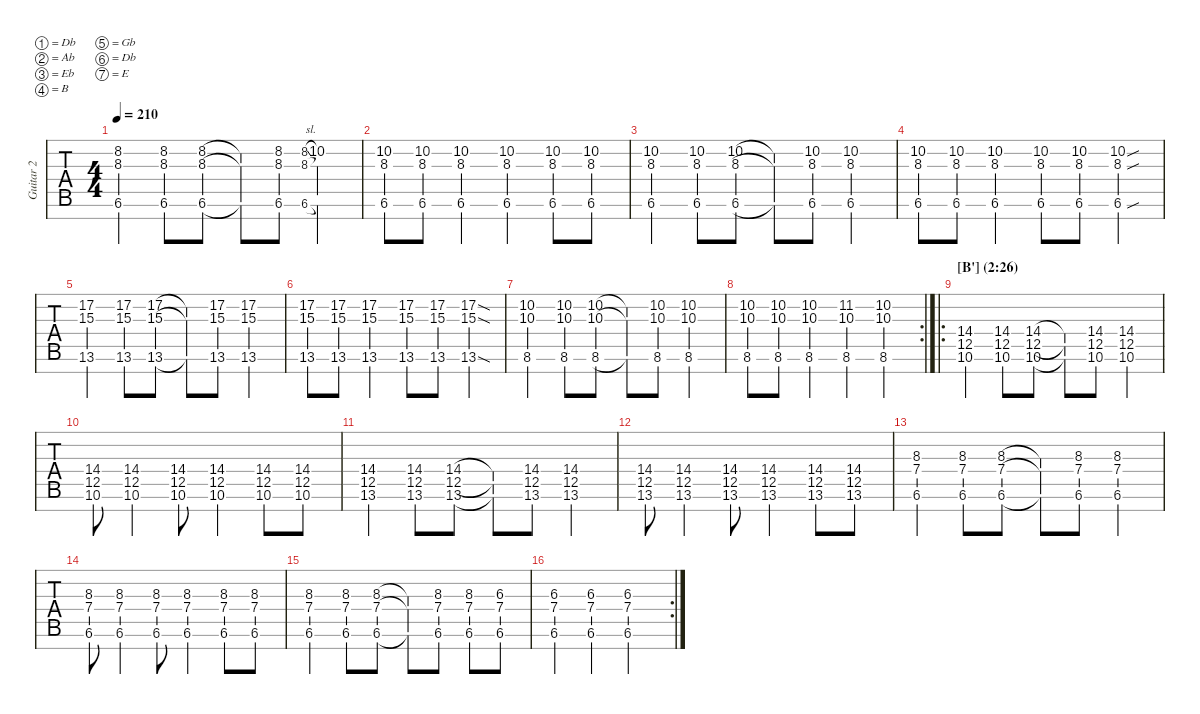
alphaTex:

\defaultSystemsLayout 4
\hideDynamics
\bracketExtendMode nobrackets
\multiTrackTrackNamePolicy allsystems
\firstSystemTrackNameMode fullname
\otherSystemsTrackNameMode fullname
\track ("Guitar 2" "Gtr. 2") {instrument overdrivenguitar}
\staff {tabs}
\tuning (Db4 Ab3 Eb3 B2 Gb2 Db2 E1)
\ts (4 4)
\tempo 210
\clef g2
\ks c
(6.6 8.2 8.3).4{dy mf} (6.6 8.2 8.3).8 (6.6 8.2 8.3).8 (6.6{t} 8.2{t} 8.3{t}).8 (6.6 8.2 8.3).8 (8.2{sl} 8.3 6.6).8{gr onbeat} (10.2{acc #} 8.3{t} 6.6{t}).4 |
(6.6 8.3 10.2{acc #}).8 (6.6 8.3 10.2{acc #}).8 (6.6 8.3 10.2{acc #}).4 (6.6 8.3 10.2{acc #}).4 (6.6 8.3 10.2{acc #}).8 (6.6 8.3 10.2{acc #}).8 |
(6.6 8.3 10.2{acc #}).4 (6.6 8.3 10.2{acc #}).8 (6.6 8.3 10.2{acc #}).8 (6.6{t} 8.3{t} 10.2{t acc #}).8 (6.6 8.3 10.2{acc #}).8 (6.6 8.3 10.2{acc #}).4 |
(6.6 8.3 10.2{acc #}).8 (6.6 8.3 10.2{acc #}).8 (6.6 8.3 10.2{acc #}).4 (6.6 8.3 10.2{acc #}).8 (6.6 8.3 10.2{acc #}).8 (6.6{sou} 8.3{sou} 10.2{sou acc #}).4 |
(15.3{acc #} 17.2{acc #} 13.6).4 (15.3{acc #} 17.2{acc #} 13.6).8 (15.3{acc #} 17.2{acc #} 13.6).8 (15.3{t acc #} 17.2{t acc #} 13.6{t}).8 (15.3{acc #} 17.2{acc #} 13.6).8 (15.3{acc #} 17.2{acc #} 13.6).4 |
(15.3{acc #} 17.2{acc #} 13.6).8 (15.3{acc #} 17.2{acc #} 13.6).8 (15.3{acc #} 17.2{acc #} 13.6).4 (15.3{acc #} 17.2{acc #} 13.6).8 (15.3{acc #} 17.2{acc #} 13.6).8 (15.3{sod acc #} 17.2{sod acc #} 13.6{sod}).4 |
(8.6 10.2{acc #} 10.3{acc #}).4 (8.6 10.2{acc #} 10.3{acc #}).8 (8.6 10.2{acc #} 10.3{acc #}).8 (8.6{t} 10.2{t acc #} 10.3{t acc #}).8 (8.6 10.2{acc #} 10.3{acc #}).8 (8.6 10.2{acc #} 10.3{acc #}).4 |
\rc 2
(8.6 10.2{acc #} 10.3{acc #}).8 (8.6 10.2{acc #} 10.3{acc #}).8 (8.6 10.2{acc #} 10.3{acc #}).4 (8.6 11.2 10.3{acc #}).4 (8.6 10.2{acc #} 10.3{acc #}).4 |
\ro
\section ("" "[B'] (2:26)")
(14.4{acc #} 12.5{acc #} 10.6).4{dy p} (14.4{acc #} 12.5{acc #} 10.6).8 (14.4{acc #} 12.5{acc #} 10.6).8 (14.4{t acc #} 12.5{t acc #} 10.6{t}).8 (14.4{acc #} 12.5{acc #} 10.6).8 (14.4{acc #} 12.5{acc #} 10.6).4 |
(14.4{acc #} 12.5{acc #} 10.6).8 (14.4{acc #} 12.5{acc #} 10.6).4 (14.4{acc #} 12.5{acc #} 10.6).8 (14.4{acc #} 12.5{acc #} 10.6).4 (14.4{acc #} 12.5{acc #} 10.6).8 (14.4{acc #} 12.5{acc #} 10.6).8 |
(14.4{acc #} 12.5{acc #} 13.6).4 (14.4{acc #} 12.5{acc #} 13.6).8 (14.4{acc #} 12.5{acc #} 13.6).8 (14.4{t acc #} 12.5{t acc #} 13.6{t}).8 (14.4{acc #} 12.5{acc #} 13.6).8 (14.4{acc #} 12.5{acc #} 13.6).4 |
(14.4{acc #} 12.5{acc #} 13.6).8 (14.4{acc #} 12.5{acc #} 13.6).4 (14.4{acc #} 12.5{acc #} 13.6).8 (14.4{acc #} 12.5{acc #} 13.6).4 (14.4{acc #} 12.5{acc #} 13.6).8 (14.4{acc #} 12.5{acc #} 13.6).8 |
(8.3 7.4{acc #} 6.6).4 (8.3 7.4{acc #} 6.6).8 (8.3 7.4{acc #} 6.6).8 (8.3{t} 7.4{t acc #} 6.6{t}).8 (8.3 7.4{acc #} 6.6).8 (8.3 7.4{acc #} 6.6).4 |
(8.3 7.4{acc #} 6.6).8 (8.3 7.4{acc #} 6.6).4 (8.3 7.4{acc #} 6.6).8 (8.3 7.4{acc #} 6.6).4 (8.3 7.4{acc #} 6.6).8 (8.3 7.4{acc #} 6.6).8 |
(8.3 7.4{acc #} 6.6).4 (8.3 7.4{acc #} 6.6).8 (8.3 7.4{acc #} 6.6).8 (8.3{t} 7.4{t acc #} 6.6{t}).8 (8.3 7.4{acc #} 6.6).8 (8.3 7.4{acc #} 6.6).8 (6.3 7.4{acc #} 6.6).8 |
\rc 2
(6.3 7.4{acc #} 6.6).4 (6.3 7.4{acc #} 6.6).4 (6.3 7.4{acc #} 6.6).2
